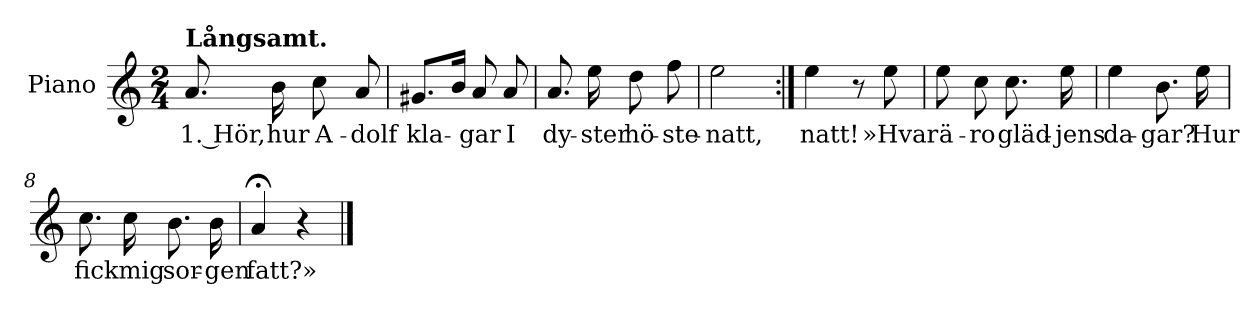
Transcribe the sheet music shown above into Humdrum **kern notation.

**kern	**text
*part1	*part1
*staff1	*staff1
*I"Piano	*
*I'Pno.	*
*clefG2	*
*k[]	*
*M2/4	*
=1	=1
!LO:TX:a:B:t=Långsamt.	!
!	!LO:LY:b
8.a/	1. Hör,
!	!LO:LY:b
16b\	hur
!	!LO:LY:b
8cc\	A-
!	!LO:LY:b
8a/	-dolf
=2	=2
!	!LO:LY:b
8.g#X/L	kla-
16b/Jk	.
!	!LO:LY:b
8a/	-gar
!	!LO:LY:b
8a/	I
=3	=3
!	!LO:LY:b
8.a/	dy-
!	!LO:LY:b
16ee\	-ster
!	!LO:LY:b
8dd\	hö-
!	!LO:LY:b
8ff\	-ste-
=4	=4
!	!LO:LY:b
2ee\	-natt,
=5:|!	=5:|!
!	!LO:LY:b
4ee\	natt!
8r	.
!	!LO:LY:b
8ee\	»Hvar
!!LO:LB:g=z
=6	=6
!	!LO:LY:b
8ee\	ä-
!	!LO:LY:b
8cc\	-ro
!	!LO:LY:b
8.cc\	gläd-
!	!LO:LY:b
16ee\	-jens
=7	=7
!	!LO:LY:b
4ee\	da-
!	!LO:LY:b
8.b\	-gar?
!	!LO:LY:b
16ee\	Hur
=8	=8
!	!LO:LY:b
8.cc\	fick
!	!LO:LY:b
16cc\	mig
!	!LO:LY:b
8.b\	sor-
!	!LO:LY:b
16b\	-gen
=9	=9
!	!LO:LY:b
4a;</	fatt?»
4r	.
==	==
*-	*-
